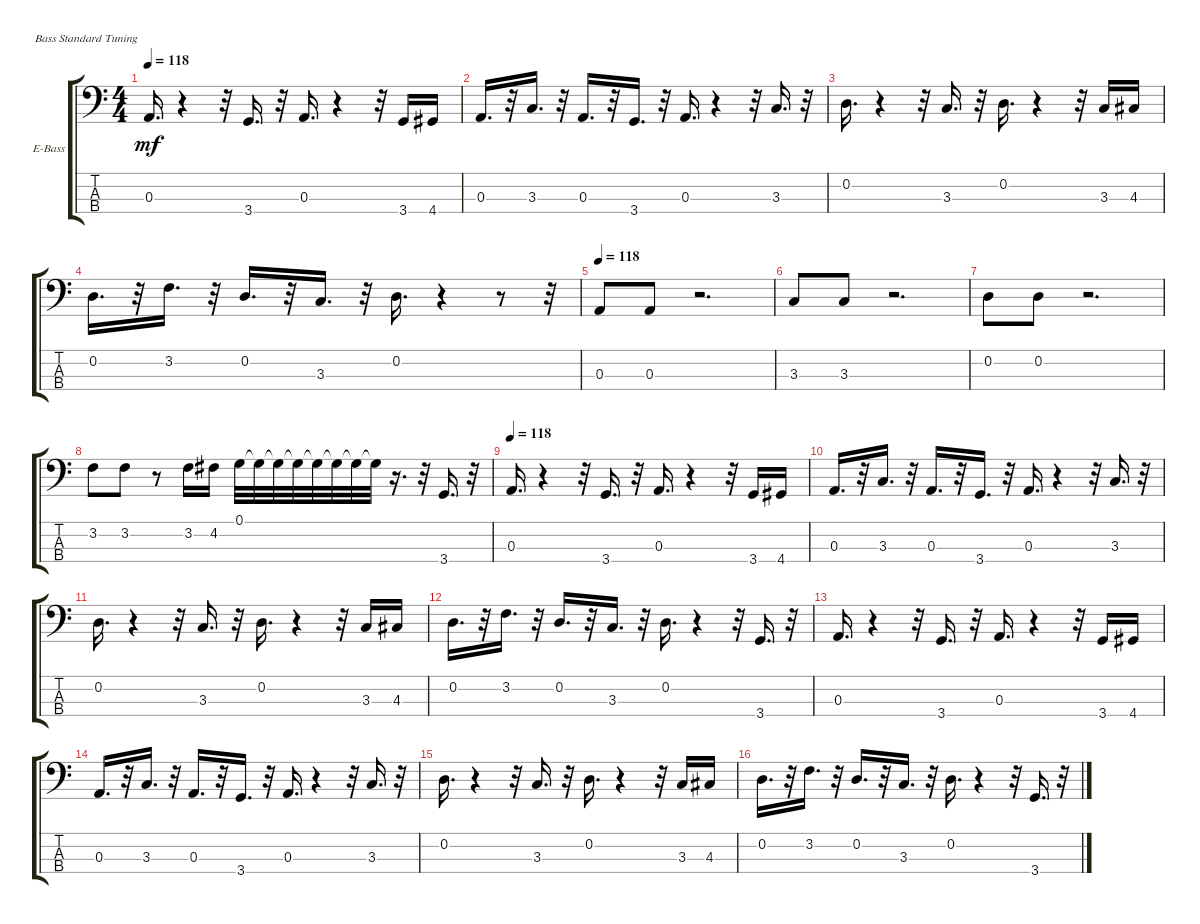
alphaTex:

\bracketExtendMode groupsimilarinstruments
\firstSystemTrackNameOrientation horizontal
\otherSystemsTrackNameOrientation horizontal
\track ("Bass" "E-Bass") {instrument electricbassfinger}
\staff {score tabs}
\tuning (G2 D2 A1 E1)
\ts (4 4)
\tempo 118
\clef f4
\ks c
0.3.16{d dy mf} r.4 r.32 3.4.16{d} r.32 0.3.16{d} r.4 r.32 3.4.16 4.4.16 |
0.3.16{d} r.32 3.3.16{d} r.32 0.3.16{d} r.32 3.4.16{d} r.32 0.3.16{d} r.4 r.32 3.3.16{d} r.32 |
0.2.16{d} r.4 r.32 3.3.16{d} r.32 0.2.16{d} r.4 r.32 3.3.16 4.3.16 |
0.2.16{d} r.32 3.2.16{d} r.32 0.2.16{d} r.32 3.3.16{d} r.32 0.2.16{d} r.4 r.8 r.32 |
\tempo 118
0.3.8 0.3.8 r.2{d} |
3.3.8 3.3.8 r.2{d} |
0.2.8 0.2.8 r.2{d} |
3.2.8 3.2.8 r.8 3.2.16 4.2.16 0.1.32 0.1{t}.32 0.1{t}.32 0.1{t}.32 0.1{t}.32 0.1{t}.32 0.1{t}.32 0.1{t}.32 r.16{d} r.32 3.4.16{d} r.32 |
\tempo 118
0.3.16{d} r.4 r.32 3.4.16{d} r.32 0.3.16{d} r.4 r.32 3.4.16 4.4.16 |
0.3.16{d} r.32 3.3.16{d} r.32 0.3.16{d} r.32 3.4.16{d} r.32 0.3.16{d} r.4 r.32 3.3.16{d} r.32 |
0.2.16{d} r.4 r.32 3.3.16{d} r.32 0.2.16{d} r.4 r.32 3.3.16 4.3.16 |
0.2.16{d} r.32 3.2.16{d} r.32 0.2.16{d} r.32 3.3.16{d} r.32 0.2.16{d} r.4 r.32 3.4.16{d} r.32 |
0.3.16{d} r.4 r.32 3.4.16{d} r.32 0.3.16{d} r.4 r.32 3.4.16 4.4.16 |
0.3.16{d} r.32 3.3.16{d} r.32 0.3.16{d} r.32 3.4.16{d} r.32 0.3.16{d} r.4 r.32 3.3.16{d} r.32 |
0.2.16{d} r.4 r.32 3.3.16{d} r.32 0.2.16{d} r.4 r.32 3.3.16 4.3.16 |
0.2.16{d} r.32 3.2.16{d} r.32 0.2.16{d} r.32 3.3.16{d} r.32 0.2.16{d} r.4 r.32 3.4.16{d} r.32
